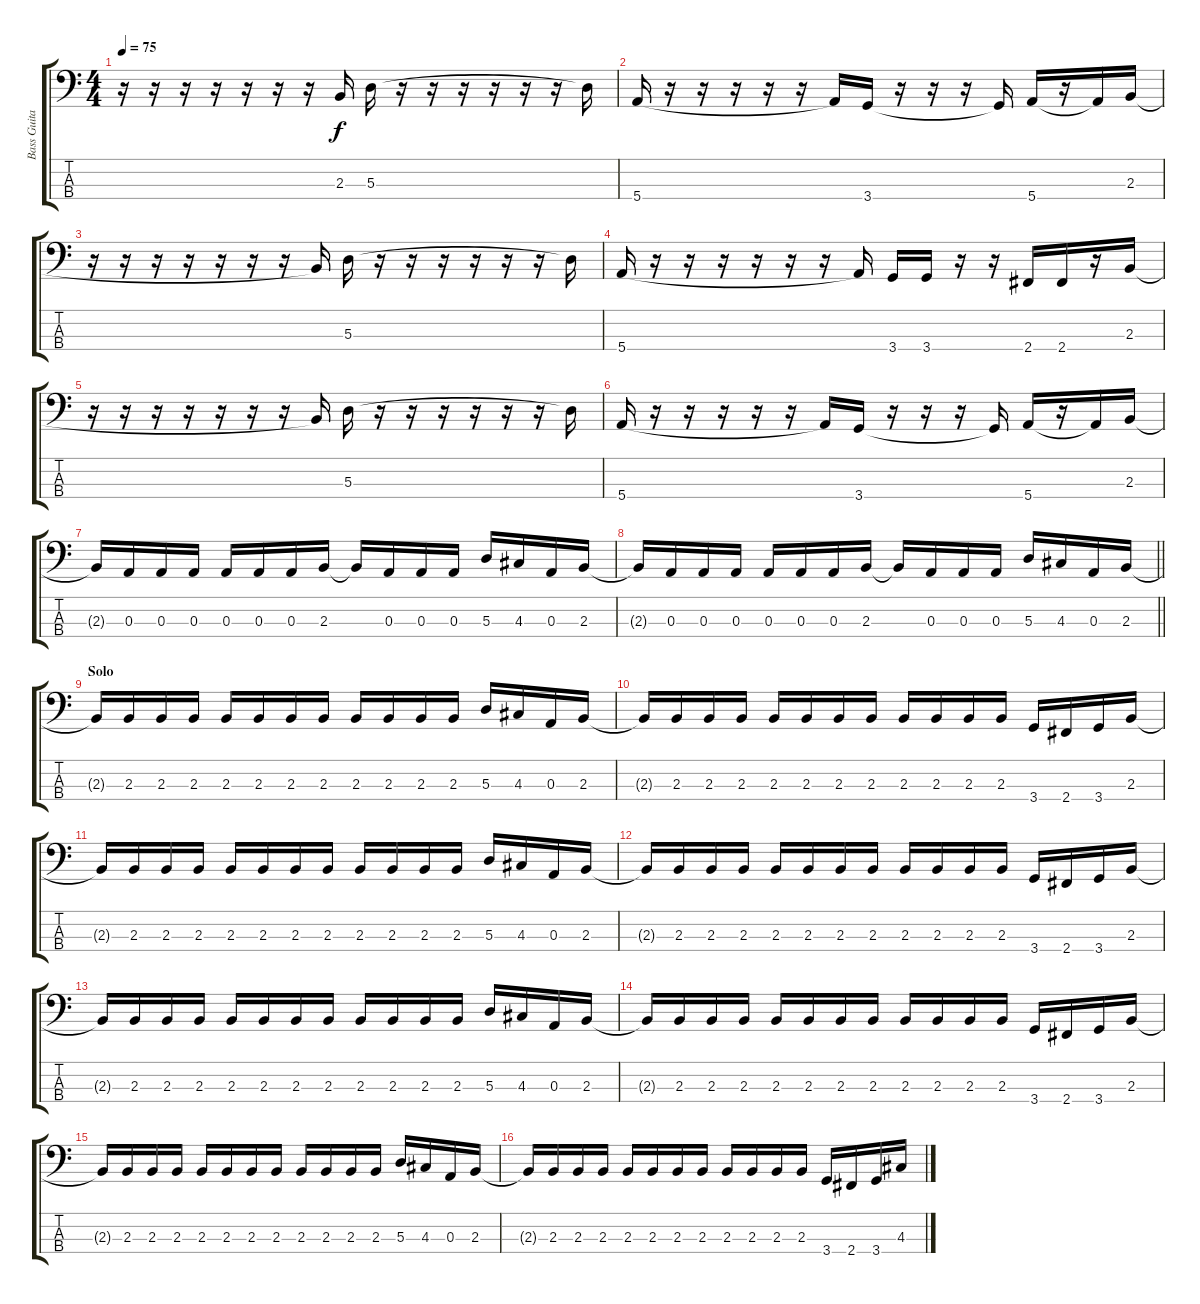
\track ("Bass Guitar" "Bass Guita") {instrument electricbassfinger}
\staff {score tabs}
\tuning (G2 D2 A1 E1) {hide}
\ts (4 4)
\tempo 75
\clef f4
\ks c
r.16{dy f} r.16 r.16 r.16 r.16 r.16 r.16 2.3{t}.16 5.3.16 r.16 r.16 r.16 r.16 r.16 r.16 5.3{t}.16 |
5.4.16 r.16 r.16 r.16 r.16 r.16 5.4{t}.16 3.4.16 r.16 r.16 r.16 3.4{t}.16 5.4.16 r.16 5.4{t}.16 2.3.16 |
r.16 r.16 r.16 r.16 r.16 r.16 r.16 2.3{t}.16 5.3.16 r.16 r.16 r.16 r.16 r.16 r.16 5.3{t}.16 |
5.4.16 r.16 r.16 r.16 r.16 r.16 r.16 5.4{t}.16 3.4.16 3.4.16 r.16 r.16 2.4.16 2.4.16 r.16 2.3.16 |
r.16 r.16 r.16 r.16 r.16 r.16 r.16 2.3{t}.16 5.3.16 r.16 r.16 r.16 r.16 r.16 r.16 5.3{t}.16 |
5.4.16 r.16 r.16 r.16 r.16 r.16 5.4{t}.16 3.4.16 r.16 r.16 r.16 3.4{t}.16 5.4.16 r.16 5.4{t}.16 2.3.16 |
2.3{t}.16 0.3.16 0.3.16 0.3.16 0.3.16 0.3.16 0.3.16 2.3.16 2.3{t}.16 0.3.16 0.3.16 0.3.16 5.3.16 4.3.16 0.3.16 2.3.16 |
\barLineRight lightlight
2.3{t}.16 0.3.16 0.3.16 0.3.16 0.3.16 0.3.16 0.3.16 2.3.16 2.3{t}.16 0.3.16 0.3.16 0.3.16 5.3.16 4.3.16 0.3.16 2.3.16 |
\section ("" "Solo")
2.3{t}.16 2.3.16 2.3.16 2.3.16 2.3.16 2.3.16 2.3.16 2.3.16 2.3.16 2.3.16 2.3.16 2.3.16 5.3.16 4.3.16 0.3.16 2.3.16 |
2.3{t}.16 2.3.16 2.3.16 2.3.16 2.3.16 2.3.16 2.3.16 2.3.16 2.3.16 2.3.16 2.3.16 2.3.16 3.4.16 2.4.16 3.4.16 2.3.16 |
2.3{t}.16 2.3.16 2.3.16 2.3.16 2.3.16 2.3.16 2.3.16 2.3.16 2.3.16 2.3.16 2.3.16 2.3.16 5.3.16 4.3.16 0.3.16 2.3.16 |
2.3{t}.16 2.3.16 2.3.16 2.3.16 2.3.16 2.3.16 2.3.16 2.3.16 2.3.16 2.3.16 2.3.16 2.3.16 3.4.16 2.4.16 3.4.16 2.3.16 |
2.3{t}.16 2.3.16 2.3.16 2.3.16 2.3.16 2.3.16 2.3.16 2.3.16 2.3.16 2.3.16 2.3.16 2.3.16 5.3.16 4.3.16 0.3.16 2.3.16 |
2.3{t}.16 2.3.16 2.3.16 2.3.16 2.3.16 2.3.16 2.3.16 2.3.16 2.3.16 2.3.16 2.3.16 2.3.16 3.4.16 2.4.16 3.4.16 2.3.16 |
2.3{t}.16 2.3.16 2.3.16 2.3.16 2.3.16 2.3.16 2.3.16 2.3.16 2.3.16 2.3.16 2.3.16 2.3.16 5.3.16 4.3.16 0.3.16 2.3.16 |
2.3{t}.16 2.3.16 2.3.16 2.3.16 2.3.16 2.3.16 2.3.16 2.3.16 2.3.16 2.3.16 2.3.16 2.3.16 3.4.16 2.4.16 3.4.16 4.3.16
